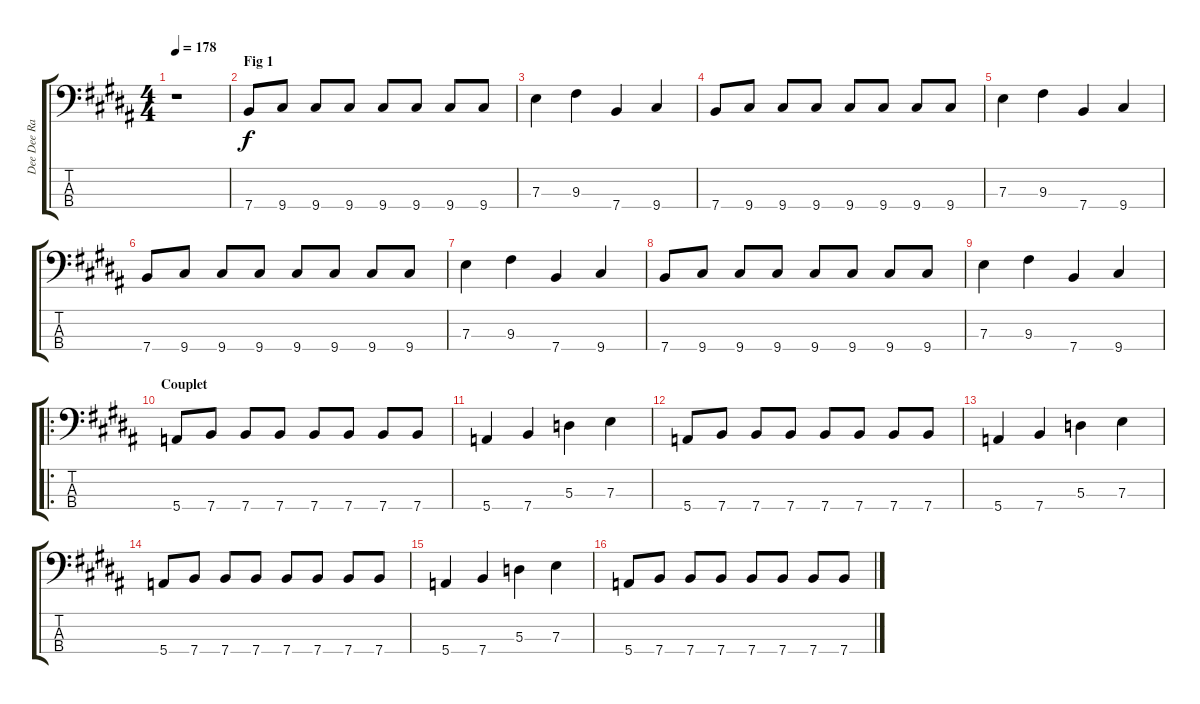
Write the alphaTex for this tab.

\track ("Dee Dee Ramone - Bass" "Dee Dee Ra") {instrument electricbassfinger}
\staff {score tabs}
\tuning (G2 D2 A1 E1) {hide}
\ts (4 4)
\tempo 178
\clef f4
\ks b
r.1{dy f instrument electricbassfinger} |
\section ("" "Fig 1")
7.4.8 9.4.8 9.4.8 9.4.8 9.4.8 9.4.8 9.4.8 9.4.8 |
7.3.4 9.3.4 7.4.4 9.4.4 |
7.4.8 9.4.8 9.4.8 9.4.8 9.4.8 9.4.8 9.4.8 9.4.8 |
7.3.4 9.3.4 7.4.4 9.4.4 |
7.4.8 9.4.8 9.4.8 9.4.8 9.4.8 9.4.8 9.4.8 9.4.8 |
7.3.4 9.3.4 7.4.4 9.4.4 |
7.4.8 9.4.8 9.4.8 9.4.8 9.4.8 9.4.8 9.4.8 9.4.8 |
7.3.4 9.3.4 7.4.4 9.4.4 |
\ro
\section ("" "Couplet")
5.4.8 7.4.8 7.4.8 7.4.8 7.4.8 7.4.8 7.4.8 7.4.8 |
5.4.4 7.4.4 5.3.4 7.3.4 |
5.4.8 7.4.8 7.4.8 7.4.8 7.4.8 7.4.8 7.4.8 7.4.8 |
5.4.4 7.4.4 5.3.4 7.3.4 |
5.4.8 7.4.8 7.4.8 7.4.8 7.4.8 7.4.8 7.4.8 7.4.8 |
5.4.4 7.4.4 5.3.4 7.3.4 |
5.4.8 7.4.8 7.4.8 7.4.8 7.4.8 7.4.8 7.4.8 7.4.8
